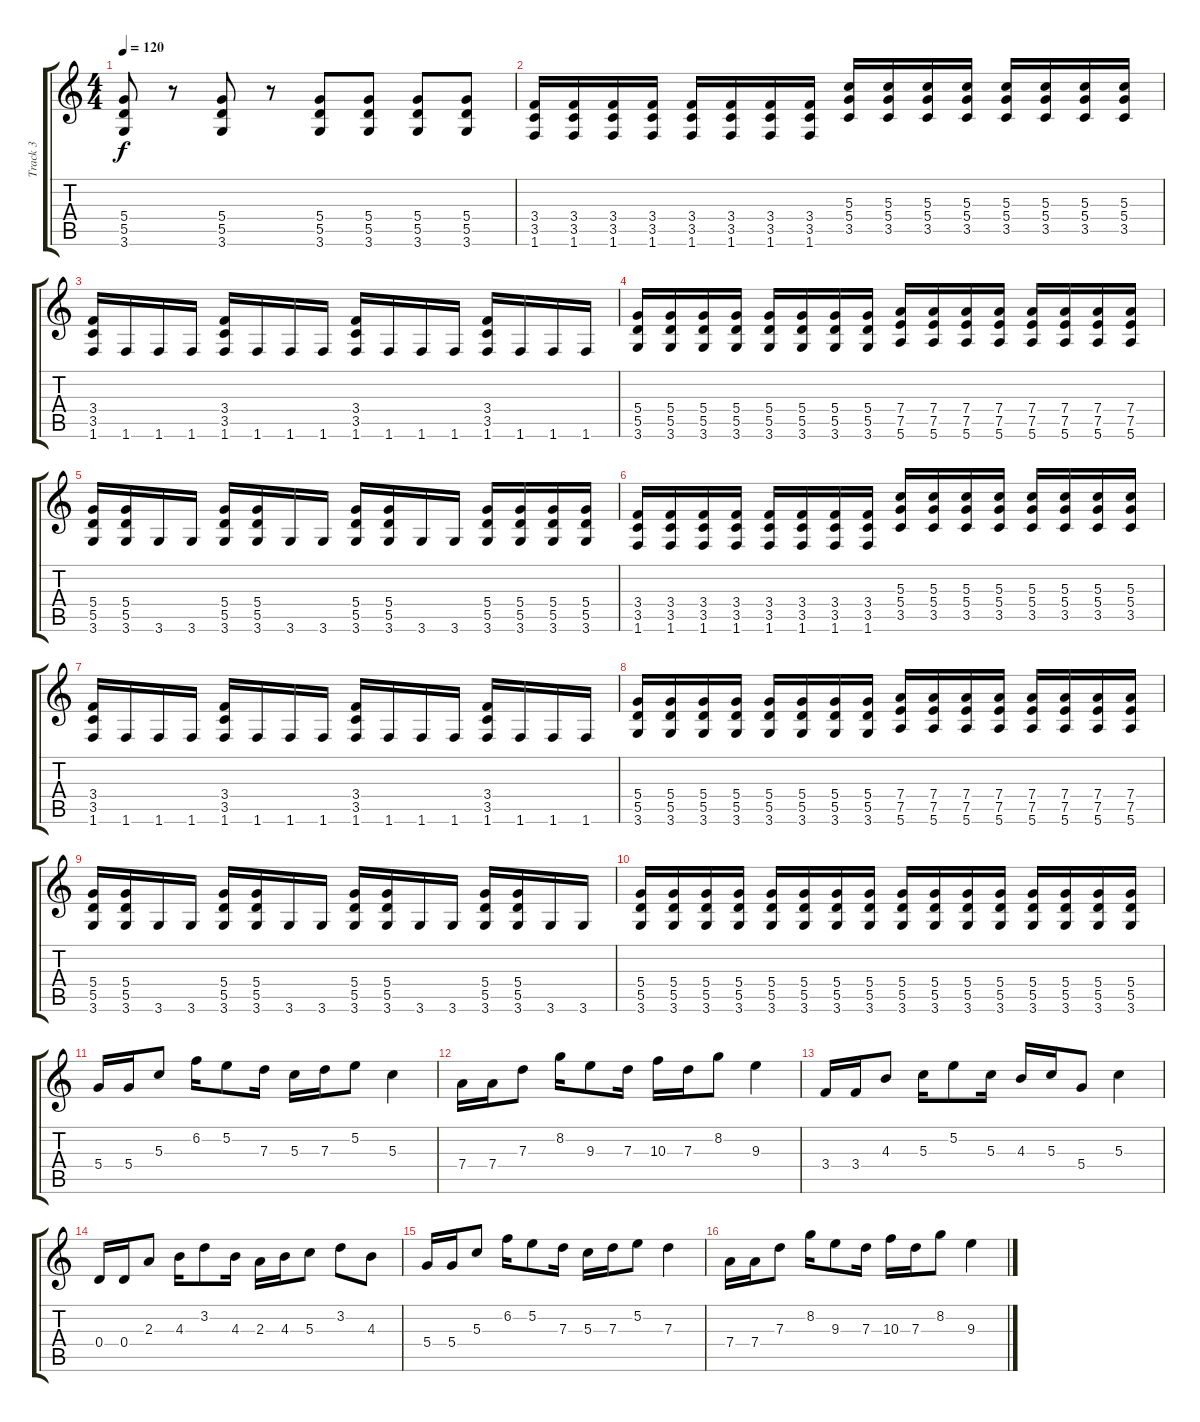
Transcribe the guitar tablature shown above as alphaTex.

\track ("Track 3" "Track 3") {instrument distortionguitar}
\staff {score tabs}
\tuning (E4 B3 G3 D3 A2 E2) {hide}
\ts (4 4)
\tempo 120
\clef g2
\ks c
(5.4 5.5 3.6).8{dy f} r.8 (5.4 5.5 3.6).8 r.8 (5.4 5.5 3.6).8 (5.4 5.5 3.6).8 (5.4 5.5 3.6).8 (5.4 5.5 3.6).8 |
(3.4 3.5 1.6).16 (3.4 3.5 1.6).16 (3.4 3.5 1.6).16 (3.4 3.5 1.6).16 (3.4 3.5 1.6).16 (3.4 3.5 1.6).16 (3.4 3.5 1.6).16 (3.4 3.5 1.6).16 (5.3 5.4 3.5).16 (5.3 5.4 3.5).16 (5.3 5.4 3.5).16 (5.3 5.4 3.5).16 (5.3 5.4 3.5).16 (5.3 5.4 3.5).16 (5.3 5.4 3.5).16 (5.3 5.4 3.5).16 |
(3.4 3.5 1.6).16 1.6.16 1.6.16 1.6.16 (3.4 3.5 1.6).16 1.6.16 1.6.16 1.6.16 (3.4 3.5 1.6).16 1.6.16 1.6.16 1.6.16 (3.4 3.5 1.6).16 1.6.16 1.6.16 1.6.16 |
(5.4 5.5 3.6).16 (5.4 5.5 3.6).16 (5.4 5.5 3.6).16 (5.4 5.5 3.6).16 (5.4 5.5 3.6).16 (5.4 5.5 3.6).16 (5.4 5.5 3.6).16 (5.4 5.5 3.6).16 (7.4 7.5 5.6).16 (7.4 7.5 5.6).16 (7.4 7.5 5.6).16 (7.4 7.5 5.6).16 (7.4 7.5 5.6).16 (7.4 7.5 5.6).16 (7.4 7.5 5.6).16 (7.4 7.5 5.6).16 |
(5.4 5.5 3.6).16 (5.4 5.5 3.6).16 3.6.16 3.6.16 (5.4 5.5 3.6).16 (5.4 5.5 3.6).16 3.6.16 3.6.16 (5.4 5.5 3.6).16 (5.4 5.5 3.6).16 3.6.16 3.6.16 (5.4 5.5 3.6).16 (5.4 5.5 3.6).16 (5.4 5.5 3.6).16 (5.4 5.5 3.6).16 |
(3.4 3.5 1.6).16 (3.4 3.5 1.6).16 (3.4 3.5 1.6).16 (3.4 3.5 1.6).16 (3.4 3.5 1.6).16 (3.4 3.5 1.6).16 (3.4 3.5 1.6).16 (3.4 3.5 1.6).16 (5.3 5.4 3.5).16 (5.3 5.4 3.5).16 (5.3 5.4 3.5).16 (5.3 5.4 3.5).16 (5.3 5.4 3.5).16 (5.3 5.4 3.5).16 (5.3 5.4 3.5).16 (5.3 5.4 3.5).16 |
(3.4 3.5 1.6).16 1.6.16 1.6.16 1.6.16 (3.4 3.5 1.6).16 1.6.16 1.6.16 1.6.16 (3.4 3.5 1.6).16 1.6.16 1.6.16 1.6.16 (3.4 3.5 1.6).16 1.6.16 1.6.16 1.6.16 |
(5.4 5.5 3.6).16 (5.4 5.5 3.6).16 (5.4 5.5 3.6).16 (5.4 5.5 3.6).16 (5.4 5.5 3.6).16 (5.4 5.5 3.6).16 (5.4 5.5 3.6).16 (5.4 5.5 3.6).16 (7.4 7.5 5.6).16 (7.4 7.5 5.6).16 (7.4 7.5 5.6).16 (7.4 7.5 5.6).16 (7.4 7.5 5.6).16 (7.4 7.5 5.6).16 (7.4 7.5 5.6).16 (7.4 7.5 5.6).16 |
(5.4 5.5 3.6).16 (5.4 5.5 3.6).16 3.6.16 3.6.16 (5.4 5.5 3.6).16 (5.4 5.5 3.6).16 3.6.16 3.6.16 (5.4 5.5 3.6).16 (5.4 5.5 3.6).16 3.6.16 3.6.16 (5.4 5.5 3.6).16 (5.4 5.5 3.6).16 3.6.16 3.6.16 |
(5.4 5.5 3.6).16 (5.4 5.5 3.6).16 (5.4 5.5 3.6).16 (5.4 5.5 3.6).16 (5.4 5.5 3.6).16 (5.4 5.5 3.6).16 (5.4 5.5 3.6).16 (5.4 5.5 3.6).16 (5.4 5.5 3.6).16 (5.4 5.5 3.6).16 (5.4 5.5 3.6).16 (5.4 5.5 3.6).16 (5.4 5.5 3.6).16 (5.4 5.5 3.6).16 (5.4 5.5 3.6).16 (5.4 5.5 3.6).16 |
5.4.16 5.4.16 5.3.8 6.2.16 5.2.8 7.3.16 5.3.16 7.3.16 5.2.8 5.3.4 |
7.4.16 7.4.16 7.3.8 8.2.16 9.3.8 7.3.16 10.3.16 7.3.16 8.2.8 9.3.4 |
3.4.16 3.4.16 4.3.8 5.3.16 5.2.8 5.3.16 4.3.16 5.3.16 5.4.8 5.3.4 |
0.4.16 0.4.16 2.3.8 4.3.16 3.2.8 4.3.16 2.3.16 4.3.16 5.3.8 3.2.8 4.3.8 |
5.4.16 5.4.16 5.3.8 6.2.16 5.2.8 7.3.16 5.3.16 7.3.16 5.2.8 7.3.4 |
7.4.16 7.4.16 7.3.8 8.2.16 9.3.8 7.3.16 10.3.16 7.3.16 8.2.8 9.3.4
